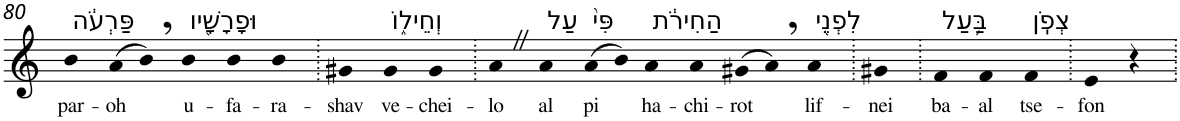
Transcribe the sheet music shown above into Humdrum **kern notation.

**kern	**text
*part1	*part1
*staff1	*staff1
*I"Piano	*
*I'Pno	*
!!LO:PB:g=z
*clefG2	*
*k[]	*
=80	=80
!LO:TX:a:t=פַּרְעֹ֔ה	!
!	!LO:LY:b
4b	par-
!	!LO:LY:b
(>8a	-oh
8b,)	.
!LO:TX:a:t=וּפָרָשָׁ֖יו	!
!	!LO:LY:b
4b	u-
!	!LO:LY:b
4b	-fa-
!	!LO:LY:b
4b	-ra-
=81.	=81.
!	!LO:LY:b
4g#X	-shav
!LO:TX:a:t=וְחֵיל֑וֹ	!
!	!LO:LY:b
4g#	ve-
!	!LO:LY:b
4g#	-chei-
=82.	=82.
!	!LO:LY:b
4aZ	-lo
!LO:TX:a:t=עַל	!
!	!LO:LY:b
4a	al
!LO:TX:a:t=פִּי֙	!
!	!LO:LY:b
(>8a	pi
8b)	.
!LO:TX:a:t=הַחִירֹ֔ת	!
!	!LO:LY:b
4a	ha-
!	!LO:LY:b
4a	-chi-
!	!LO:LY:b
(>8g#X	-rot
8a,)	.
!LO:TX:a:t=לִפְנֵ֖י	!
!	!LO:LY:b
4a	lif-
=83.	=83.
!	!LO:LY:b
4g#X	-nei
=84.	=84.
!LO:TX:a:t=בַּ֥עַל	!
!	!LO:LY:b
4f	ba-
!	!LO:LY:b
4f	-al
!LO:TX:a:t=צְפֹֽן	!
!	!LO:LY:b
4f	tse-
=85.	=85.
!	!LO:LY:b
4e	-fon
4r	.
=.	=.
*-	*-
